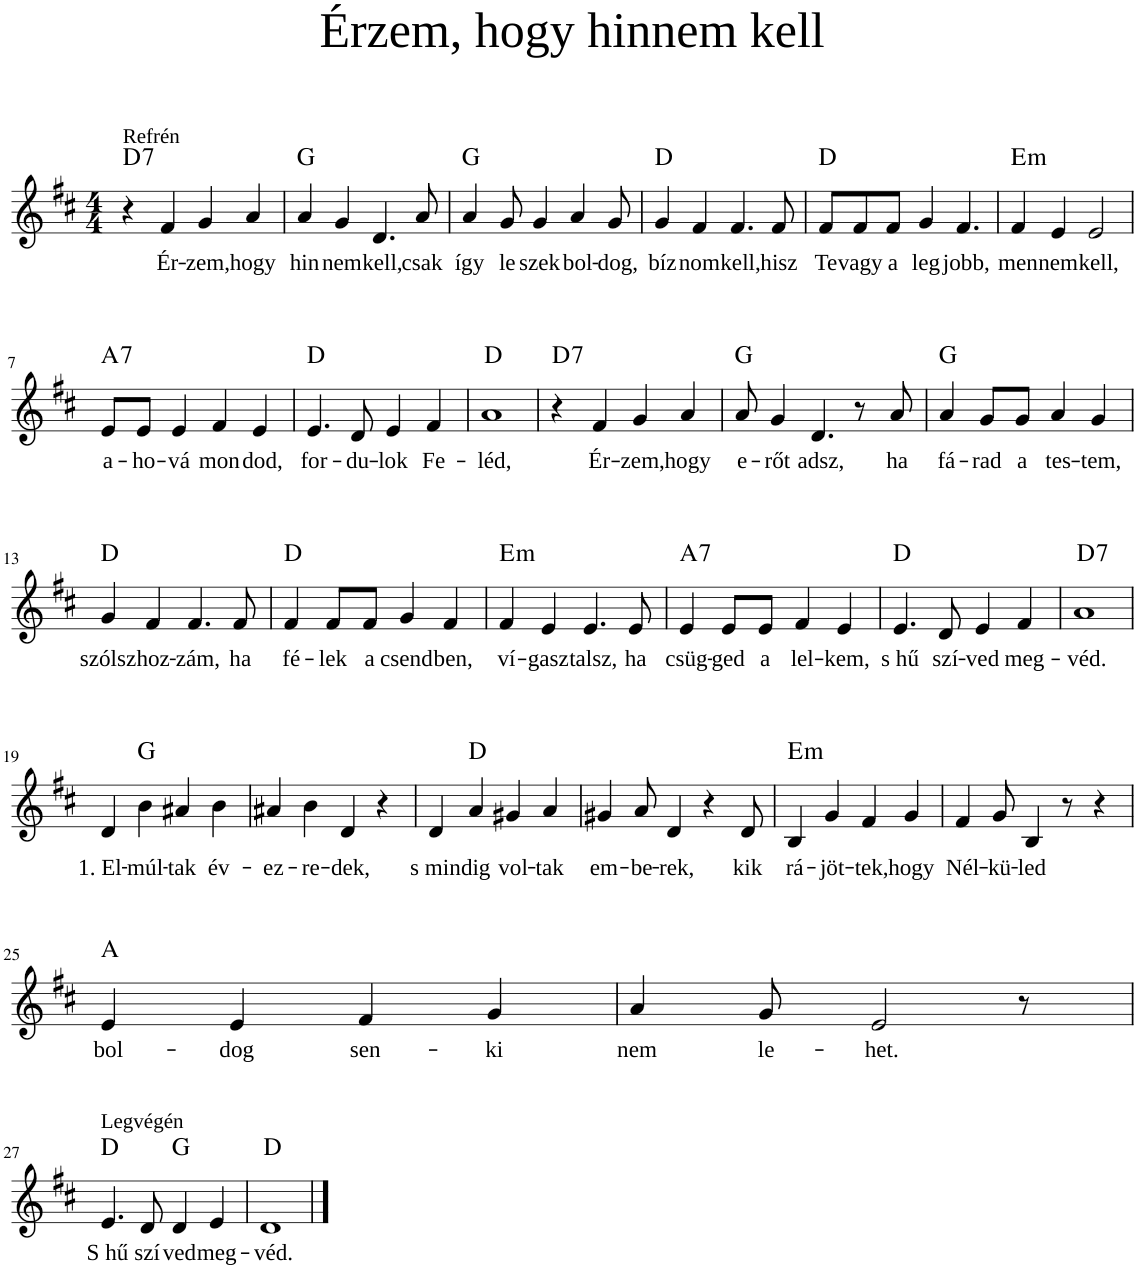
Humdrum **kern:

**kern	**text	**harte
*part1	*part1	*part1
*staff1	*staff1	*
*I"Voice	*	*
*clefG2	*	*
*k[f#c#]	*	*
*M4/4	*	*
=1	=1	=1
!LO:TX:a:t=Refrén	!	!LO:H:kt=7
4r	.	D:7
!	!LO:LY:b	!
4f#/	Ér-	.
!	!LO:LY:b	!
4g/	-zem,	.
!	!LO:LY:b	!
4a/	hogy	.
=2	=2	=2
!	!LO:LY:b	!
4a/	hin-	G:maj
!	!LO:LY:b	!
4g/	-nem	.
!	!LO:LY:b	!
4.d/	kell,	.
!	!LO:LY:b	!
8a/	csak	.
=3	=3	=3
!	!LO:LY:b	!
4a/	így	G:maj
!	!LO:LY:b	!
8g/	le-	.
!	!LO:LY:b	!
4g/	-szek	.
!	!LO:LY:b	!
4a/	bol-	.
!	!LO:LY:b	!
8g/	-dog,	.
=4	=4	=4
!	!LO:LY:b	!
4g/	bíz-	D:maj
!	!LO:LY:b	!
4f#/	-nom	.
!	!LO:LY:b	!
4.f#/	kell,	.
!	!LO:LY:b	!
8f#/	hisz	.
=5	=5	=5
!	!LO:LY:b	!
8f#/L	Te	D:maj
!	!LO:LY:b	!
8f#/	vagy	.
!	!LO:LY:b	!
8f#/J	a	.
!	!LO:LY:b	!
4g/	leg-	.
!	!LO:LY:b	!
4.f#/	-jobb,	.
=6	=6	=6
!	!LO:LY:b	!LO:H:kt=m
4f#/	men-	E:min
!	!LO:LY:b	!
4e/	-nem	.
!	!LO:LY:b	!
2e/	kell,	.
!!LO:LB:g=z
=7	=7	=7
!	!LO:LY:b	!LO:H:kt=7
8e/L	a-	A:7
!	!LO:LY:b	!
8e/J	-ho-	.
!	!LO:LY:b	!
4e/	-vá	.
!	!LO:LY:b	!
4f#/	mon-	.
!	!LO:LY:b	!
4e/	-dod,	.
=8	=8	=8
!	!LO:LY:b	!
4.e/	for-	D:maj
!	!LO:LY:b	!
8d/	-du-	.
!	!LO:LY:b	!
4e/	-lok	.
!	!LO:LY:b	!
4f#/	Fe-	.
=9	=9	=9
!	!LO:LY:b	!
1a	-léd,	D:maj
=10	=10	=10
!	!	!LO:H:kt=7
4r	.	D:7
!	!LO:LY:b	!
4f#/	Ér-	.
!	!LO:LY:b	!
4g/	-zem,	.
!	!LO:LY:b	!
4a/	hogy	.
=11	=11	=11
!	!LO:LY:b	!
8a/	e-	G:maj
!	!LO:LY:b	!
4g/	-rőt	.
!	!LO:LY:b	!
4.d/	adsz,	.
8r	.	.
!	!LO:LY:b	!
8a/	ha	.
=12	=12	=12
!	!LO:LY:b	!
4a/	fá-	G:maj
!	!LO:LY:b	!
8g/L	-rad	.
!	!LO:LY:b	!
8g/J	a	.
!	!LO:LY:b	!
4a/	tes-	.
!	!LO:LY:b	!
4g/	-tem,	.
!!LO:LB:g=z
=13	=13	=13
!	!LO:LY:b	!
4g/	szólsz	D:maj
!	!LO:LY:b	!
4f#/	hoz-	.
!	!LO:LY:b	!
4.f#/	-zám,	.
!	!LO:LY:b	!
8f#/	ha	.
=14	=14	=14
!	!LO:LY:b	!
4f#/	fé-	D:maj
!	!LO:LY:b	!
8f#/L	-lek	.
!	!LO:LY:b	!
8f#/J	a	.
!	!LO:LY:b	!
4g/	csend-	.
!	!LO:LY:b	!
4f#/	-ben,	.
=15	=15	=15
!	!LO:LY:b	!LO:H:kt=m
4f#/	ví-	E:min
!	!LO:LY:b	!
4e/	-gasz-	.
!	!LO:LY:b	!
4.e/	-talsz,	.
!	!LO:LY:b	!
8e/	ha	.
=16	=16	=16
!	!LO:LY:b	!LO:H:kt=7
4e/	csüg-	A:7
!	!LO:LY:b	!
8e/L	-ged	.
!	!LO:LY:b	!
8e/J	a	.
!	!LO:LY:b	!
4f#/	lel-	.
!	!LO:LY:b	!
4e/	-kem,	.
=17	=17	=17
!	!LO:LY:b	!
4.e/	s hű	D:maj
!	!LO:LY:b	!
8d/	szí-	.
!	!LO:LY:b	!
4e/	-ved	.
!	!LO:LY:b	!
4f#/	meg-	.
=18	=18	=18
!	!LO:LY:b	!LO:H:kt=7
1a	-véd.	D:7
!!LO:LB:g=z
=19	=19	=19
!	!LO:LY:b	!
4d/	1. El-	.
!	!LO:LY:b	!
4b\	-múl-	G:maj
!	!LO:LY:b	!
4a#X/	-tak	.
!	!LO:LY:b	!
4b\	év-	.
=20	=20	=20
!	!LO:LY:b	!
4a#X/	-ez-	.
!	!LO:LY:b	!
4b\	-re-	.
!	!LO:LY:b	!
4d/	-dek,	.
4r	.	.
=21	=21	=21
!	!LO:LY:b	!
4d/	s min-	.
!	!LO:LY:b	!
4a/	-dig	D:maj
!	!LO:LY:b	!
4g#X/	vol-	.
!	!LO:LY:b	!
4a/	-tak	.
=22	=22	=22
!	!LO:LY:b	!
4g#X/	em-	.
!	!LO:LY:b	!
8a/	-be-	.
!	!LO:LY:b	!
4d/	-rek,	.
4r	.	.
!	!LO:LY:b	!
8d/	kik	.
=23	=23	=23
!	!LO:LY:b	!LO:H:kt=m
4B/	rá-	E:min
!	!LO:LY:b	!
4g/	-jöt-	.
!	!LO:LY:b	!
4f#/	-tek,	.
!	!LO:LY:b	!
4g/	hogy	.
=24	=24	=24
!	!LO:LY:b	!
4f#/	Nél-	.
!	!LO:LY:b	!
8g/	-kü-	.
!	!LO:LY:b	!
4B/	-led	.
8r	.	.
4r	.	.
!!LO:LB:g=z
=25	=25	=25
!	!LO:LY:b	!
4e/	bol-	A:maj
!	!LO:LY:b	!
4e/	-dog	.
!	!LO:LY:b	!
4f#/	sen-	.
!	!LO:LY:b	!
4g/	-ki	.
=26	=26	=26
!	!LO:LY:b	!
4a/	nem	.
!	!LO:LY:b	!
8g/	le-	.
!	!LO:LY:b	!
2e/	-het.	.
8r	.	.
!!LO:LB:g=z
=27	=27	=27
!LO:TX:a:t=Legvégén	!	!
!	!LO:LY:b	!
4.e/	S hű	D:maj
!	!LO:LY:b	!
8d/	szí-	.
!	!LO:LY:b	!
4d/	-ved	G:maj
!	!LO:LY:b	!
4e/	meg-	.
=28	=28	=28
!	!LO:LY:b	!
1d	-véd.	D:maj
==	==	==
*-	*-	*-
